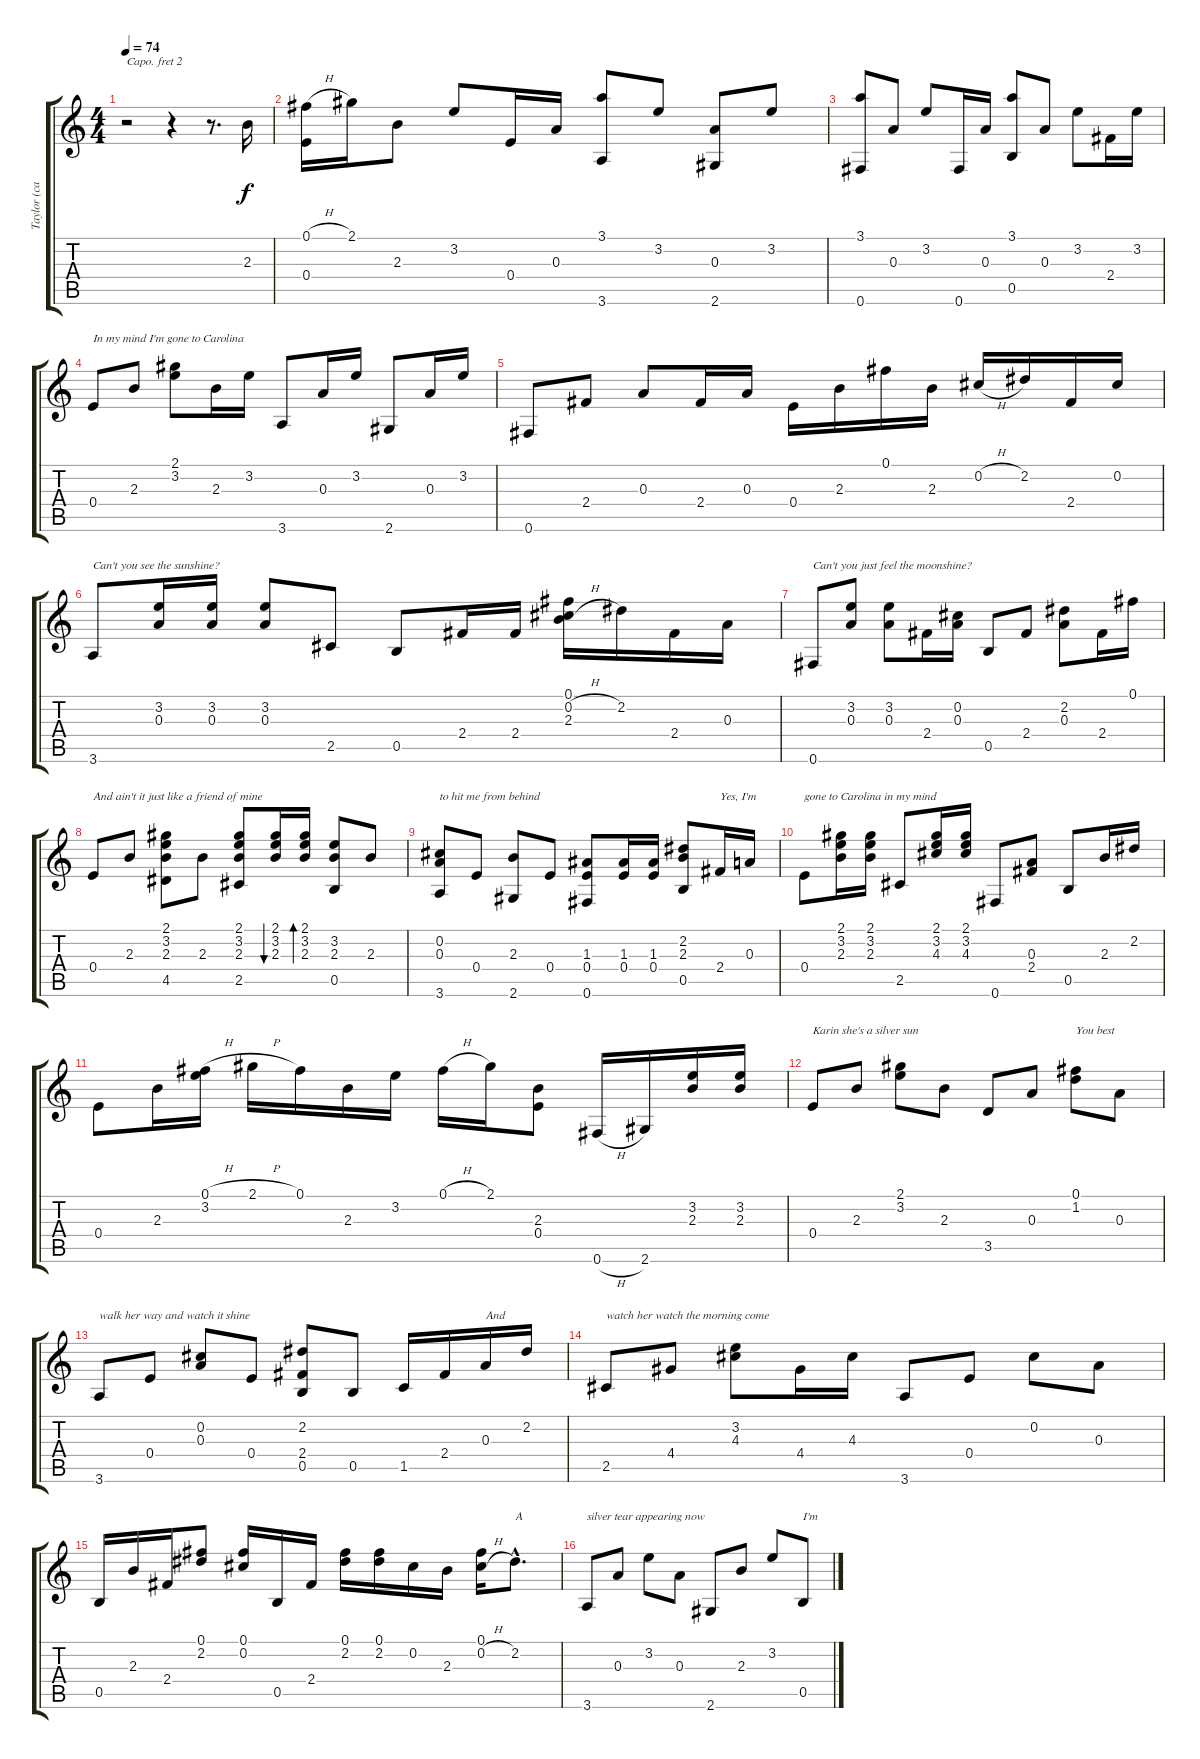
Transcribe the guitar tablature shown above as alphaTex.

\track ("Taylor (capo II)" "Taylor (ca") {instrument acousticguitarsteel}
\staff {score tabs}
\capo 2
\tuning (E4 B3 G3 D3 A2 E2) {hide}
\ts (4 4)
\tempo 74
\clef g2
\ks c
r.2{dy f instrument acousticguitarsteel} r.4 r.8{d} 2.3.16 |
(0.1{h} 0.4).16 2.1.16 2.3.8 3.2.8 0.4.16 0.3.16 (3.1 3.6).8 3.2.8 (0.3 2.6).8 3.2.8 |
(3.1 0.6).8 0.3.8 3.2.8 0.6.16 0.3.16 (3.1 0.5).8 0.3.8 3.2.8 2.4.16 3.2.16 |
0.4.8{txt "In my mind I'm gone to Carolina"} 2.3.8 (2.1 3.2).8 2.3.16 3.2.16 3.6.8 0.3.16 3.2.16 2.6.8 0.3.16 3.2.16 |
0.6.8 2.4.8 0.3.8 2.4.16 0.3.16 0.4.16 2.3.16 0.1.16 2.3.16 0.2{h}.16 2.2.16 2.4.16 0.2.16 |
3.6.8{txt "Can't you see the sunshine?"} (3.2 0.3).16 (3.2 0.3).16 (3.2 0.3).8 2.5.8 0.5.8 2.4.16 2.4.16 (0.1 0.2{h} 2.3).16 2.2.16 2.4.16 0.3.16 |
0.6.8{txt "Can't you just feel the moonshine?"} (3.2 0.3).8 (3.2 0.3).8 2.4.16 (0.2 0.3).16 0.5.8 2.4.8 (2.2 0.3).8 2.4.16 0.1.16 |
0.4.8{txt "And ain't it just like a friend of mine"} 2.3.8 (2.1 3.2 2.3 4.5).8 2.3.8 (2.1 3.2 2.3 2.5).8 (2.1 3.2 2.3).16{bu 30} (2.1 3.2 2.3).16{bd 30} (3.2 2.3 0.5).8 2.3.8 |
(0.2 0.3 3.6).8{txt "to hit me from behind"} 0.4.8 (2.3 2.6).8 0.4.8 (1.3 0.4 0.6).8 (1.3 0.4).16 (1.3 0.4).16 (2.2 2.3 0.5).8 2.4.16{txt "Yes, I'm"} 0.3.16 |
0.4.8{txt "gone to Carolina in my mind"} (2.1 3.2 2.3).16 (2.1 3.2 2.3).16 2.5.8 (2.1 3.2 4.3).16 (2.1 3.2 4.3).16 0.6.8 (0.3 2.4).8 0.5.8 2.3.16 2.2.16 |
0.4.8 2.3.16 (0.1{h} 3.2).16 2.1{h}.16 0.1.16 2.3.16 3.2.16 0.1{h}.16 2.1.16 (2.3 0.4).8 0.6{h}.16 2.6.16 (3.2 2.3).16 (3.2 2.3).16 |
0.4.8{txt "Karin she's a silver sun"} 2.3.8 (2.1 3.2).8 2.3.8 3.5.8 0.3.8 (0.1 1.2).8{txt "You best"} 0.3.8 |
3.6.8{txt "walk her way and watch it shine"} 0.4.8 (0.2 0.3).8 0.4.8 (2.2 2.4 0.5).8 0.5.8 1.5.16 2.4.16 0.3.16{txt "And"} 2.2.16 |
2.5.8{txt "watch her watch the morning come"} 4.4.8 (3.2 4.3).8 4.4.16 4.3.16 3.6.8 0.4.8 0.2.8 0.3.8 |
0.5.16 2.3.16 2.4.16 (0.1 2.2).8 (0.1 0.2).16 0.5.16 2.4.16 (0.1 2.2).16 (0.1 2.2).16 0.2.16 2.3.16 (0.1 0.2{h}).16 2.2{hac}.8{d txt "A"} |
3.6.8{txt "silver tear appearing now"} 0.3.8 3.2.8 0.3.8 2.6.8 2.3.8 3.2.8 0.5.8{txt "I'm"}
